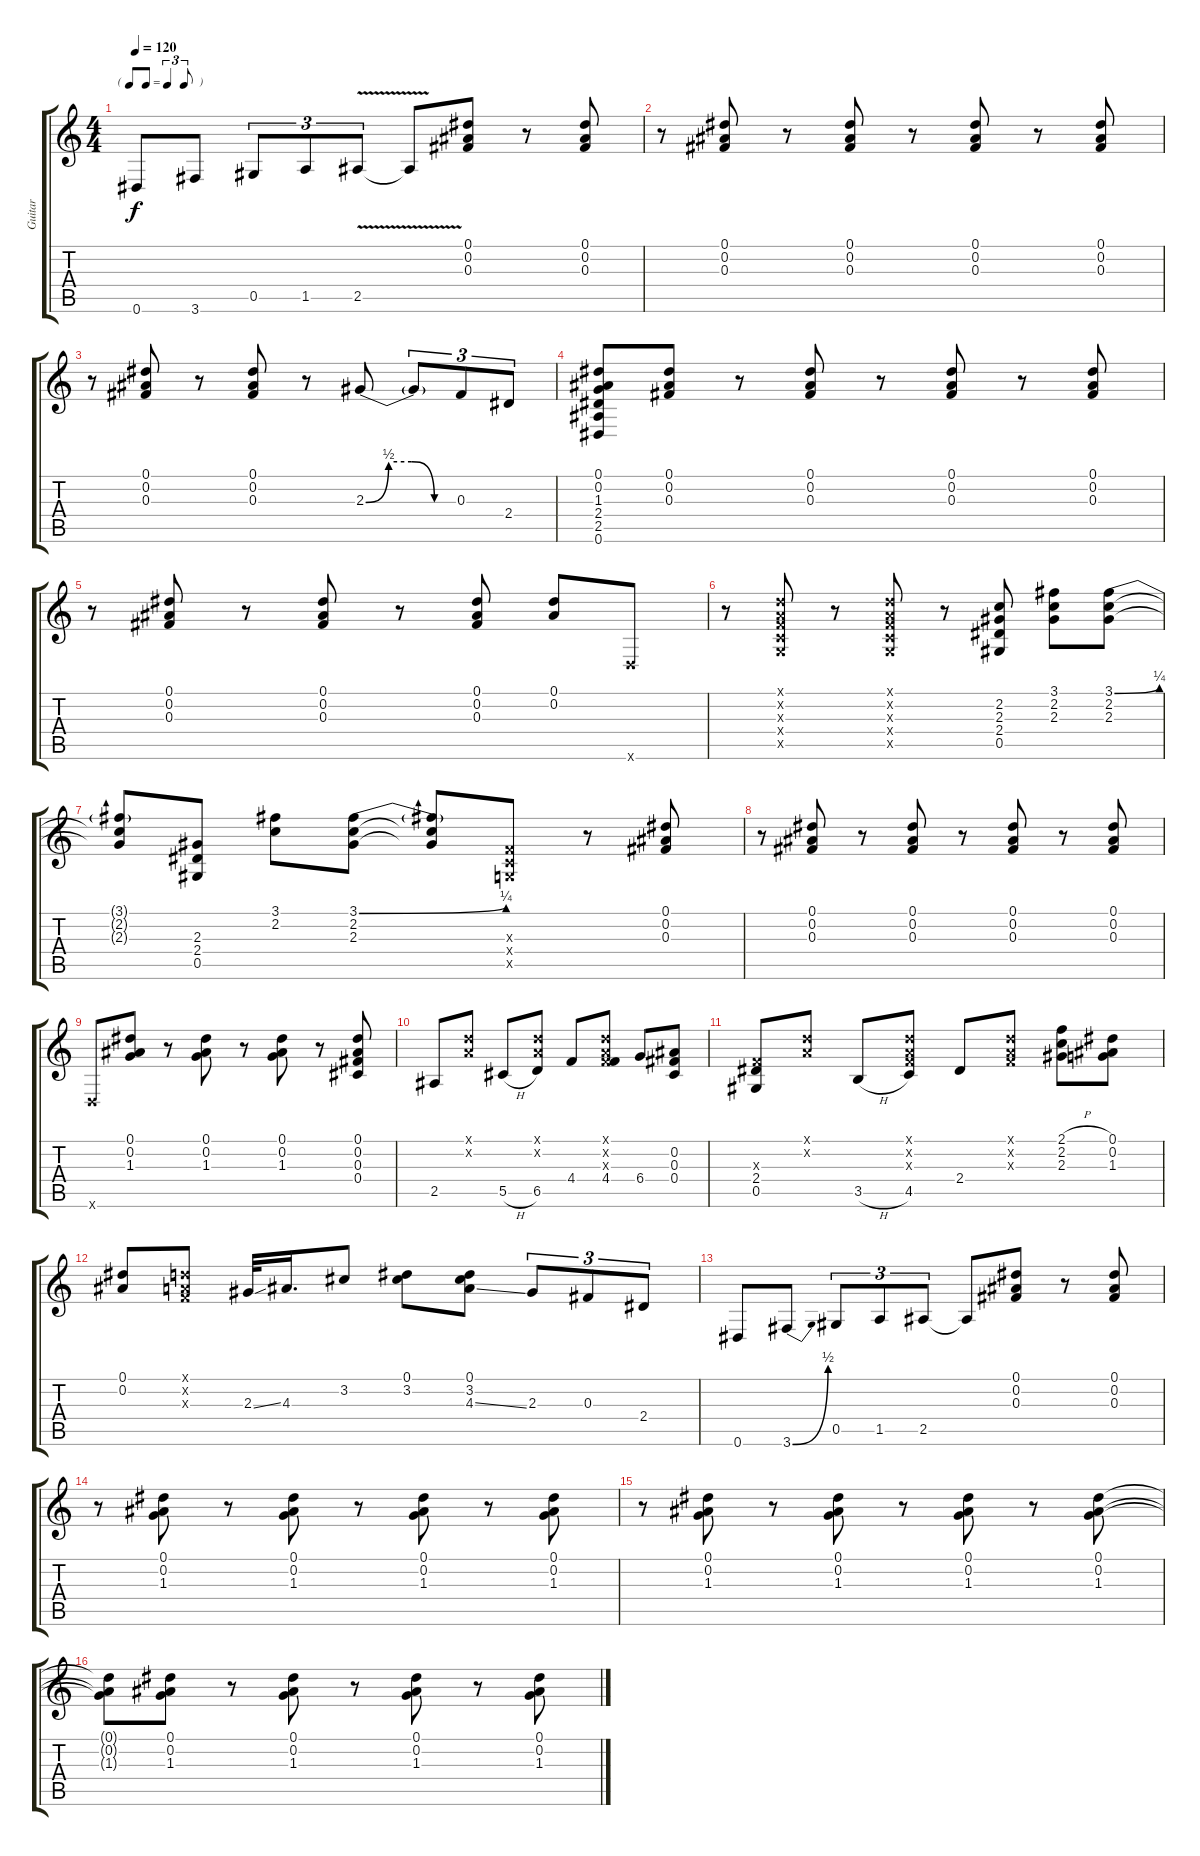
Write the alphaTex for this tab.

\track ("Guitar" "Guitar") {instrument overdrivenguitar}
\staff {score tabs}
\tuning (Eb4 Bb3 Gb3 Db3 Ab2 Eb2) {hide}
\ts (4 4)
\tf triplet8th
\tempo 120
\clef g2
\ks c
0.6.8{dy f} 3.6.8 0.5.8{tu (3 2)} 1.5.8{tu (3 2)} 2.5{v}.8{tu (3 2)} 2.5{t}.8 (0.1 0.2 0.3).8 r.8 (0.1 0.2 0.3).8 |
r.8 (0.1 0.2 0.3).8 r.8 (0.1 0.2 0.3).8 r.8 (0.1 0.2 0.3).8 r.8 (0.1 0.2 0.3).8 |
r.8 (0.1 0.2 0.3).8 r.8 (0.1 0.2 0.3).8 r.8 2.3{be (custom 0 0 15 2 30 2 45 0 60 0)}.8 2.3{t}.8{tu (3 2)} 0.3.8{tu (3 2)} 2.4.8{tu (3 2)} |
(0.1 0.2 1.3 2.4 2.5 0.6).8 (0.1 0.2 0.3).8 r.8 (0.1 0.2 0.3).8 r.8 (0.1 0.2 0.3).8 r.8 (0.1 0.2 0.3).8 |
r.8 (0.1 0.2 0.3).8 r.8 (0.1 0.2 0.3).8 r.8 (0.1 0.2 0.3).8 (0.1 0.2).8 -1.6{x}.8 |
r.8 (-1.1{x} -1.2{x} -1.3{x} -1.4{x} -1.5{x}).8 r.8 (-1.1{x} -1.2{x} -1.3{x} -1.4{x} -1.5{x}).8 r.8 (2.2 2.3 2.4 0.5).8 (3.1 2.2 2.3).8 (3.1{be (bend 0 0 60 1)} 2.2 2.3).8 |
(3.1{t} 2.2{t} 2.3{t}).8 (2.3 2.4 0.5).8 (3.1 2.2).8 (3.1{be (bend 0 0 60 1)} 2.2 2.3).8 (3.1{t} 2.2{t} 2.3{t}).8 (-1.3{x} -1.4{x} -1.5{x}).8 r.8 (0.1 0.2 0.3).8 |
r.8 (0.1 0.2 0.3).8 r.8 (0.1 0.2 0.3).8 r.8 (0.1 0.2 0.3).8 r.8 (0.1 0.2 0.3).8 |
-1.6{x}.8 (0.1 0.2 1.3).8 r.8 (0.1 0.2 1.3).8 r.8 (0.1 0.2 1.3).8 r.8 (0.1 0.2 0.3 0.4).8 |
2.5.8 (-1.1{x} -1.2{x}).8 5.5{h}.8 (-1.1{x} -1.2{x} 6.5).8 4.4.8 (-1.1{x} -1.2{x} -1.3{x} 4.4).8 6.4.8 (0.2 0.3 0.4).8 |
(-1.3{x} 2.4 0.5).8 (-1.1{x} -1.2{x}).8 3.5{h}.8 (-1.1{x} -1.2{x} -1.3{x} 4.5).8 2.4.8 (-1.1{x} -1.2{x} -1.3{x}).8 (2.1{h} 2.2{h} 2.3{h}).8 (0.1 0.2 1.3).8 |
(0.1 0.2).8 (-1.1{x} -1.2{x} -1.3{x}).8 2.3{ss}.32 4.3.16{d} 3.2.8 (0.1 3.2).8 (0.1 3.2 4.3{ss}).8 2.3.8{tu (3 2)} 0.3.8{tu (3 2)} 2.4.8{tu (3 2)} |
0.6.8 3.6{be (bend 0 0 60 2)}.8 0.5.8{tu (3 2)} 1.5.8{tu (3 2)} 2.5.8{tu (3 2)} 2.5{t}.8 (0.1 0.2 0.3).8 r.8 (0.1 0.2 0.3).8 |
r.8 (0.1 0.2 1.3).8 r.8 (0.1 0.2 1.3).8 r.8 (0.1 0.2 1.3).8 r.8 (0.1 0.2 1.3).8 |
r.8 (0.1 0.2 1.3).8 r.8 (0.1 0.2 1.3).8 r.8 (0.1 0.2 1.3).8 r.8 (0.1 0.2 1.3).8 |
(0.1{t} 0.2{t} 1.3{t}).8 (0.1 0.2 1.3).8 r.8 (0.1 0.2 1.3).8 r.8 (0.1 0.2 1.3).8 r.8 (0.1 0.2 1.3).8
